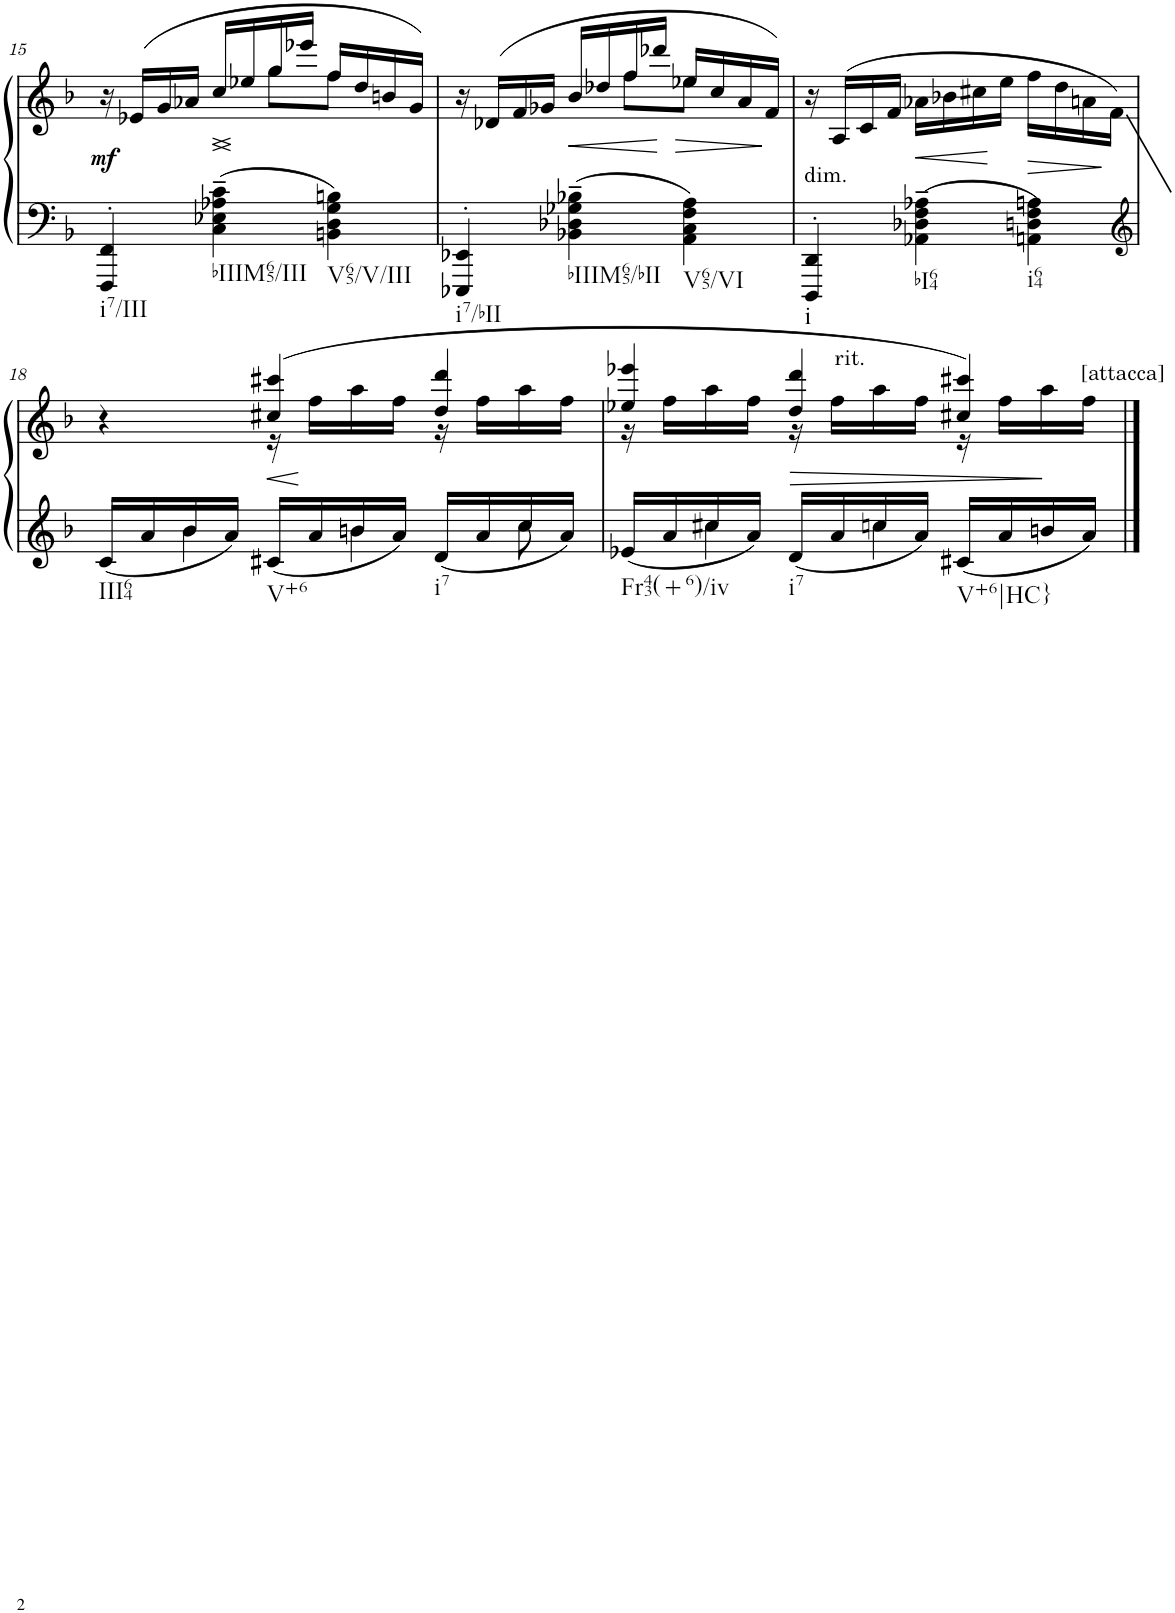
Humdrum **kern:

**kern	**kern	**dynam
*part1	*part1	*part1
*staff2	*staff1	*staff1/2
*I"Piano	*	*
*I'Pno.	*	*
!!LO:PB:g=z
*clefF4	*clefG2	*
*k[b-]	*k[b-]	*
*M3/4	*M3/4	*
=15	=15	=15
*	*^	*
!LO:TX:b:t=i7/III	!	!	!
!	!	!	!LO:DY:b
4FFF/'> 4FF/'>	16r	4ryy	mf
.	(16e-X/LL	.	.
.	16g/	.	.
.	16a-X/JJ	.	.
!LO:TX:b:t=bIIIM65/III	!	!	!
!	!	!	!LO:HP:b
!	!	!	!LO:HP:n=1:b
4C\~ 4E-X\~ 4A-X\~ 4c\~	16cc/LL	8ryy	> <
.	16ee-X/	.	]
.	16gg/	8gg\L	[
.	16eee-X/JJ	.	.
!LO:TX:b:t=V65/V/III	!	!	!
4BBn\ 4D\ 4G\ 4Bn\	16ff/LL	8ff\J	.
.	16dd/	.	.
.	16bn/	8ryy	.
.	16g/JJ)	.	.
=16	=16	=16	=16
!LO:TX:b:t=i7/bII	!	!	!
4EEE-X/'> 4EE-X/'>	16r	4ryy	.
.	(16d-X/LL	.	.
.	16f/	.	.
.	16g-X/JJ	.	.
!LO:TX:b:t=bIIIM65/bII	!	!	!
!	!	!	!LO:HP:b
!	!	!	!LO:HP:n=1:b
4BB-X\~ 4D-X\~ 4G-X\~ 4B-X\~	16b-/LL	8ryy	> <
.	16dd-X/	.	]
.	16ff/	8ff\L	[
.	16ddd-X/JJ	.	.
!LO:TX:b:t=V65/VI	!	!	!
4AA\ 4C\ 4F\ 4A\	16ee-X/LL	8ee-\J	.
.	16cc/	.	.
.	16a/	8ryy	.
.	16f/JJ)	.	.
*	*v	*v	*
=17	=17	=17
!LO:TX:a:t=dim.	!	!
!LO:TX:b:t=i	!	!
4DDD/'> 4DD/'>	16r	.
.	(16A/LL	.
.	16c/	.
.	16f/JJ	.
!LO:TX:b:t=bI64	!	!
!	!	!LO:HP:b
4AA-X\~ 4D-X\~ 4F\~ 4A-X\~	16a-X\LL	<
.	16b-X\	[
.	16cc#X\	.
.	16ee\JJ	.
!LO:TX:b:t=i64	!	!
!	!	!LO:HP:b
4AAn\ 4Dn\ 4F\ 4An\	16ff\LL	>
.	16dd\	]
.	16an\	.
.	16f\JJ)	.
!!LO:LB:g=z
=18	=18	=18
*clefG2	*	*
*^	*^	*
!LO:TX:b:t=III64	!	!	!	!
16c/LL	8ryy	4r	4ryy	.
16a/	.	.	.	.
16b-/	4b-\	.	.	.
16a/JJ	.	.	.	.
!LO:TX:b:t=V+6	!	!	!	!
!	!	!	!	!LO:HP:b
16c#X/LL	.	(4cc#X/ 4ccc#X/	16r	<
16a/	.	.	16ff\LL	[
16bn/	4b\	.	16aa\	.
16a/JJ	.	.	16ff\JJ	.
!LO:TX:b:t=i7	!	!	!	!
16d/LL	.	4dd/ 4ddd/	16r	.
16a/	.	.	16ff\LL	.
16cc/	8cc\	.	16aa\	.
16a/JJ	.	.	16ff\JJ	.
=19	=19	=19	=19	=19
!LO:TX:b:t=Fr43(+6)/iv	!	!	!	!
16e-X/LL	8ryy	4ee-X/ 4eee-X/	16r	.
16a/	.	.	16ff\LL	.
16cc#X/	4cc#\	.	16aa\	.
16a/JJ	.	.	16ff\JJ	.
!LO:TX:b:t=i7	!	!	!	!
!	!	!	!	!LO:HP:b
16d/LL	.	4dd/ 4ddd/	16r	>
!	!	!	!LO:TX:a:t=rit.	!
16a/	.	.	16ff\LL	.
16ccn/	4cc\	.	16aa\	.
16a/JJ	.	.	16ff\JJ	.
!LO:TX:b:t=V+6|HC}	!	!	!	!
16c#X/LL	.	4cc#X/ 4ccc#X/)	16r	]
16a/	.	.	16ff\LL	.
16bn/	8ryy	.	16aa\	.
!	!	!	!LO:TX:a:t=[attacca]	!
16a/JJ	.	.	16ff\JJ	.
*v	*v	*	*	*
*	*v	*v	*
==	==	==
*-	*-	*-
